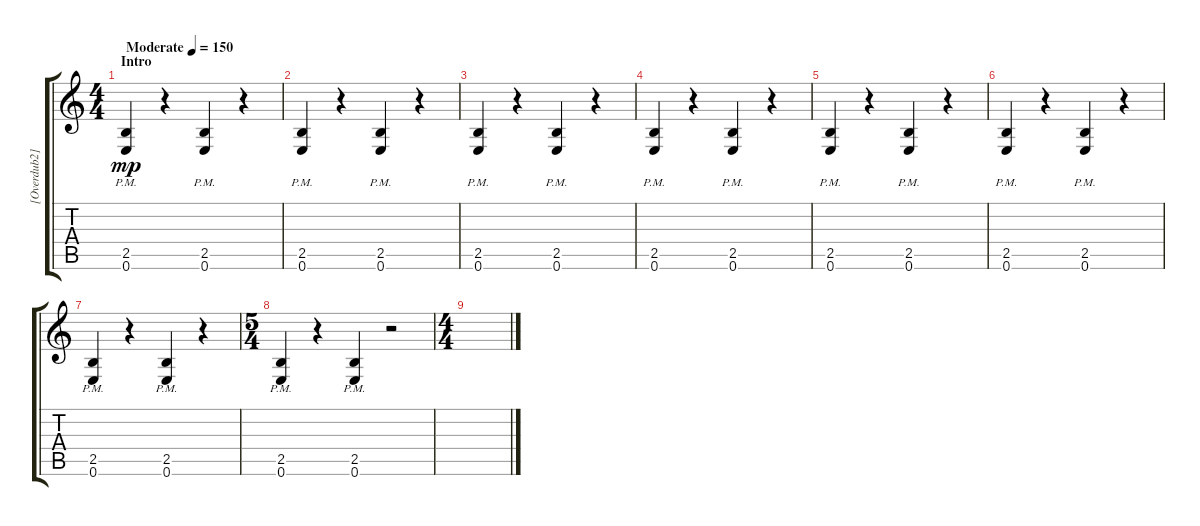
\track ("[Overdub2]" "[Overdub2]") {instrument distortionguitar}
\staff {score tabs}
\tuning (E4 B3 G3 D3 A2 E2) {hide}
\ts (4 4)
\section ("" "Intro")
\tempo (150 "Moderate")
\clef g2
\ks c
(2.5{pm} 0.6{pm}).4{dy mp instrument distortionguitar} r.4 (2.5{pm} 0.6{pm}).4 r.4 |
(2.5{pm} 0.6{pm}).4 r.4 (2.5{pm} 0.6{pm}).4 r.4 |
(2.5{pm} 0.6{pm}).4 r.4 (2.5{pm} 0.6{pm}).4 r.4 |
(2.5{pm} 0.6{pm}).4 r.4 (2.5{pm} 0.6{pm}).4 r.4 |
(2.5{pm} 0.6{pm}).4 r.4 (2.5{pm} 0.6{pm}).4 r.4 |
(2.5{pm} 0.6{pm}).4 r.4 (2.5{pm} 0.6{pm}).4 r.4 |
(2.5{pm} 0.6{pm}).4 r.4 (2.5{pm} 0.6{pm}).4 r.4 |
\ts (5 4)
(2.5{pm} 0.6{pm}).4 r.4 (2.5{pm} 0.6{pm}).4 r.2 |
\ts (4 4)
